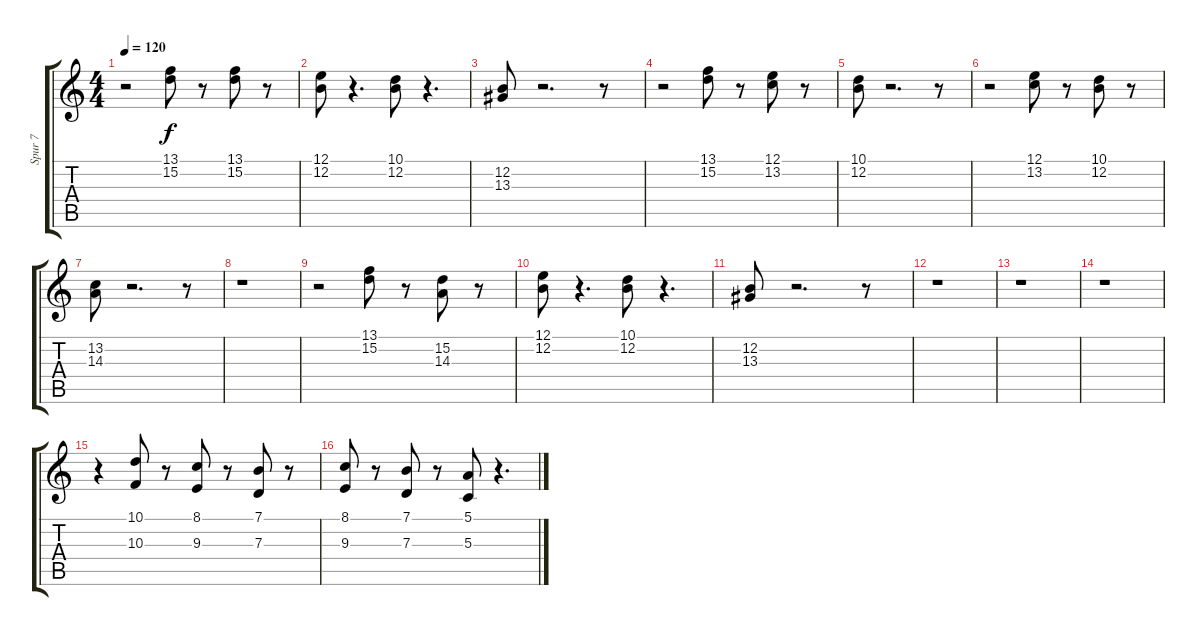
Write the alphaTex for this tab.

\track ("Spur 7" "Spur 7") {instrument pizzicatostrings}
\staff {score tabs}
\tuning (E4 B3 G3 D3 A2 E2) {hide}
\ts (4 4)
\tempo 120
\clef g2
\ks c
r.2{dy f} (13.1 15.2).8 r.8 (13.1 15.2).8 r.8 |
(12.1 12.2).8 r.4{d} (10.1 12.2).8 r.4{d} |
(12.2 13.3).8 r.2{d} r.8 |
r.2 (13.1 15.2).8 r.8 (12.1 13.2).8 r.8 |
(10.1 12.2).8 r.2{d} r.8 |
r.2 (12.1 13.2).8 r.8 (10.1 12.2).8 r.8 |
(13.2 14.3).8 r.2{d} r.8 |
r.1 |
r.2 (13.1 15.2).8 r.8 (15.2 14.3).8 r.8 |
(12.1 12.2).8 r.4{d} (10.1 12.2).8 r.4{d} |
(12.2 13.3).8 r.2{d} r.8 |
r.1 |
r.1 |
r.1 |
r.4 (10.1 10.3).8 r.8 (8.1 9.3).8 r.8 (7.1 7.3).8 r.8 |
(8.1 9.3).8 r.8 (7.1 7.3).8 r.8 (5.1 5.3).8 r.4{d}
